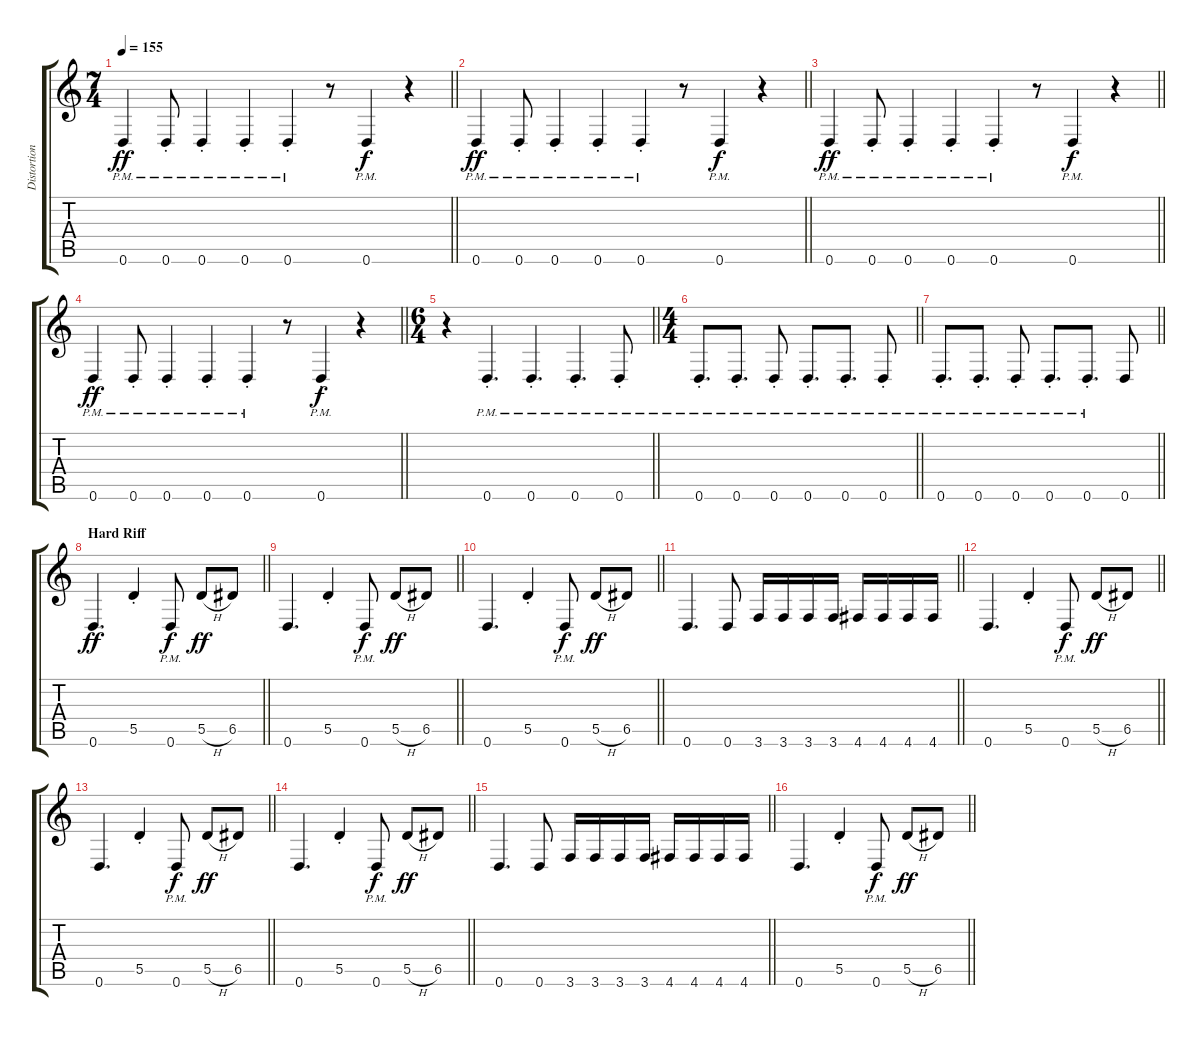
\track ("Distortion Guitar 1" "Distortion") {instrument overdrivenguitar}
\staff {score tabs}
\tuning (E4 B3 G3 D3 A2 D2) {hide}
\ts (7 4)
\tempo 155
\clef g2
\barLineRight lightlight
\ks c
0.6{pm st}.4{dy ff} 0.6{pm st}.8 0.6{pm st}.4 0.6{pm st}.4 0.6{pm st}.4 r.8 0.6{pm}.4{dy f} r.4 |
\barLineRight lightlight
0.6{pm st}.4{dy ff} 0.6{pm st}.8 0.6{pm st}.4 0.6{pm st}.4 0.6{pm st}.4 r.8 0.6{pm}.4{dy f} r.4 |
\barLineRight lightlight
0.6{pm st}.4{dy ff} 0.6{pm st}.8 0.6{pm st}.4 0.6{pm st}.4 0.6{pm st}.4 r.8 0.6{pm}.4{dy f} r.4 |
\barLineRight lightlight
0.6{pm st}.4{dy ff} 0.6{pm st}.8 0.6{pm st}.4 0.6{pm st}.4 0.6{pm st}.4 r.8 0.6{pm st}.4{dy f} r.4 |
\ts (6 4)
\barLineRight lightlight
r.4 0.6{pm st}.4{d} 0.6{pm st}.4{d} 0.6{pm st}.4{d} 0.6{pm st}.8 |
\ts (4 4)
\barLineRight lightlight
0.6{pm st}.8{d} 0.6{pm st}.8{d} 0.6{pm st}.8 0.6{pm st}.8{d} 0.6{pm st}.8{d} 0.6{pm st}.8 |
\barLineRight lightlight
0.6{pm st}.8{d} 0.6{pm st}.8{d} 0.6{pm st}.8 0.6{pm st}.8{d} 0.6{pm st}.8{d} 0.6.8 |
\section ("" "Hard Riff")
\barLineRight lightlight
0.6.4{d dy ff volume 15 instrument distortionguitar} 5.5{st}.4 0.6{pm}.8{dy f} 5.5{h}.8{dy ff} 6.5.8 |
\barLineRight lightlight
0.6.4{d} 5.5{st}.4 0.6{pm}.8{dy f} 5.5{h}.8{dy ff} 6.5.8 |
\barLineRight lightlight
0.6.4{d} 5.5{st}.4 0.6{pm}.8{dy f} 5.5{h}.8{dy ff} 6.5.8 |
\barLineRight lightlight
0.6.4{d} 0.6.8 3.6.16 3.6.16 3.6.16 3.6.16 4.6.16 4.6.16 4.6.16 4.6.16 |
\barLineRight lightlight
0.6.4{d instrument distortionguitar} 5.5{st}.4 0.6{pm}.8{dy f} 5.5{h}.8{dy ff} 6.5.8 |
\barLineRight lightlight
0.6.4{d} 5.5{st}.4 0.6{pm}.8{dy f} 5.5{h}.8{dy ff} 6.5.8 |
\barLineRight lightlight
0.6.4{d} 5.5{st}.4 0.6{pm}.8{dy f} 5.5{h}.8{dy ff} 6.5.8 |
\barLineRight lightlight
0.6.4{d} 0.6.8 3.6.16 3.6.16 3.6.16 3.6.16 4.6.16 4.6.16 4.6.16 4.6.16 |
\barLineRight lightlight
0.6.4{d volume 15 instrument distortionguitar} 5.5{st}.4 0.6{pm}.8{dy f} 5.5{h}.8{dy ff} 6.5.8
